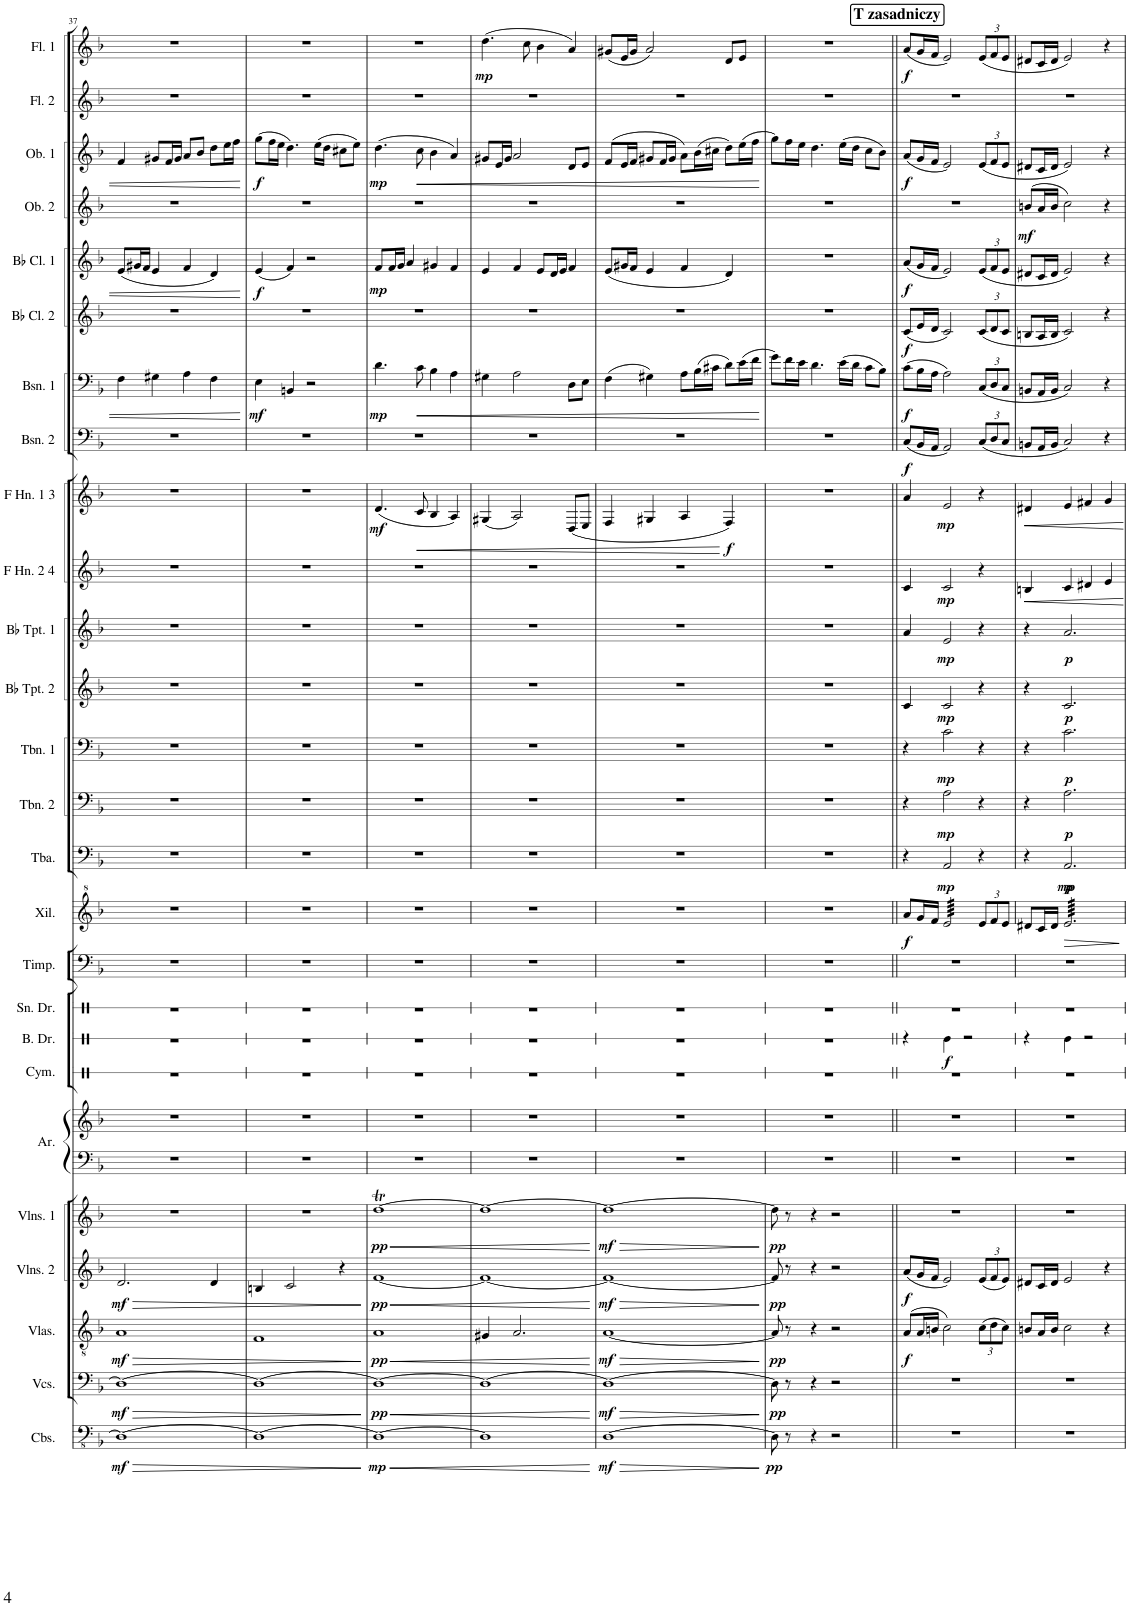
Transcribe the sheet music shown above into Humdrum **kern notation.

**kern	**dynam	**kern	**dynam	**kern	**dynam	**kern	**dynam	**kern	**dynam	**kern	**kern	**kern	**kern	**dynam	**kern	**kern	**kern	**dynam	**kern	**dynam	**kern	**dynam	**kern	**dynam	**kern	**dynam	**kern	**dynam	**kern	**dynam	**kern	**dynam	**kern	**dynam	**kern	**dynam	**kern	**dynam	**kern	**dynam	**kern	**dynam	**kern	**dynam	**kern	**kern	**dynam
*part26	*part26	*part25	*part25	*part24	*part24	*part23	*part23	*part22	*part22	*part21	*part21	*part20	*part19	*part19	*part18	*part17	*part16	*part16	*part15	*part15	*part14	*part14	*part13	*part13	*part12	*part12	*part11	*part11	*part10	*part10	*part9	*part9	*part8	*part8	*part7	*part7	*part6	*part6	*part5	*part5	*part4	*part4	*part3	*part3	*part2	*part1	*part1
*staff27	*staff27	*staff26	*staff26	*staff25	*staff25	*staff24	*staff24	*staff23	*staff23	*staff22	*staff21	*staff20	*staff19	*staff19	*staff18	*staff17	*staff16	*staff16	*staff15	*staff15	*staff14	*staff14	*staff13	*staff13	*staff12	*staff12	*staff11	*staff11	*staff10	*staff10	*staff9	*staff9	*staff8	*staff8	*staff7	*staff7	*staff6	*staff6	*staff5	*staff5	*staff4	*staff4	*staff3	*staff3	*staff2	*staff1	*staff1
*I"Contrabasses	*	*I"Violoncellos	*	*I"Violas	*	*I"Violins 2	*	*I"Violins 1	*	*I"Arpa	*	*I"Cymbal	*I"Bass Drum	*	*I"Snare Drum	*I"Timpani	*I"Xilofono	*	*I"Tuba	*	*I"Trombone 2	*	*I"Trombone 1	*	*I"Bb Trumpet 2	*	*I"Bb Trumpet 1	*	*I"F Horn 2 &amp; 4	*	*I"F Horn 1 &amp; 3	*	*I"Bassoon 2	*	*I"Bassoon 1	*	*I"Bb Clarinet 2	*	*I"Bb Clarinet 1	*	*I"Oboe 2	*	*I"Oboe 1	*	*I"Flute 2	*I"Flute 1	*
*I'Cbs.	*	*I'Vcs.	*	*I'Vlas.	*	*I'Vlns. 2	*	*I'Vlns. 1	*	*I'Ar.	*	*I'Cym.	*I'B. Dr.	*	*I'Sn. Dr.	*I'Timp.	*I'Xil.	*	*I'Tba.	*	*I'Tbn. 2	*	*I'Tbn. 1	*	*I'Bb Tpt. 2	*	*I'Bb Tpt. 1	*	*I'F Hn. 2 4	*	*I'F Hn. 1 3	*	*I'Bsn. 2	*	*I'Bsn. 1	*	*I'Bb Cl. 2	*	*I'Bb Cl. 1	*	*I'Ob. 2	*	*I'Ob. 1	*	*I'Fl. 2	*I'Fl. 1	*
!!LO:PB:g=z
*clefFv4	*	*clefF4	*	*clefGv2	*	*clefG2	*	*clefG2	*	*clefF4	*clefG2	*clefX	*clefX	*	*clefX	*clefF4	*clefG^2	*	*clefF4	*	*clefF4	*	*clefF4	*	*clefG2	*	*clefG2	*	*clefG2	*	*clefG2	*	*clefF4	*	*clefF4	*	*clefG2	*	*clefG2	*	*clefG2	*	*clefG2	*	*clefG2	*clefG2	*
*	*	*	*	*	*	*	*	*	*	*	*	*	*	*	*	*	*	*	*	*	*	*	*	*	*ITrd1c2	*	*ITrd1c2	*	*ITrd4c7	*	*ITrd4c7	*	*	*	*	*	*ITrd1c2	*	*ITrd1c2	*	*	*	*	*	*	*	*
*k[b-]	*	*k[b-]	*	*k[b-]	*	*k[b-]	*	*k[b-]	*	*k[b-]	*k[b-]	*k[]	*k[]	*	*k[]	*k[b-]	*k[b-]	*	*k[b-]	*	*k[b-]	*	*k[b-]	*	*k[b-]	*	*k[b-]	*	*k[b-]	*	*k[b-]	*	*k[b-]	*	*k[b-]	*	*k[b-]	*	*k[b-]	*	*k[b-]	*	*k[b-]	*	*k[b-]	*k[b-]	*
*M4/4	*	*M4/4	*	*M4/4	*	*M4/4	*	*M4/4	*	*M4/4	*M4/4	*M4/4	*M4/4	*	*M4/4	*M4/4	*M4/4	*	*M4/4	*	*M4/4	*	*M4/4	*	*M4/4	*	*M4/4	*	*M4/4	*	*M4/4	*	*M4/4	*	*M4/4	*	*M4/4	*	*M4/4	*	*M4/4	*	*M4/4	*	*M4/4	*M4/4	*
=37	=37	=37	=37	=37	=37	=37	=37	=37	=37	=37	=37	=37	=37	=37	=37	=37	=37	=37	=37	=37	=37	=37	=37	=37	=37	=37	=37	=37	=37	=37	=37	=37	=37	=37	=37	=37	=37	=37	=37	=37	=37	=37	=37	=37	=37	=37	=37
!	!LO:HP:b	!	!LO:HP:b	!	!LO:HP:b	!	!LO:HP:b	!	!	!	!	!	!	!	!	!	!	!	!	!	!	!	!	!	!	!	!	!	!	!	!	!	!	!	!	!	!	!	!	!	!	!	!	!	!	!	!
!	!LO:DY:n=1:b	!	!LO:DY:n=1:b	!	!LO:DY:n=1:b	!	!LO:DY:n=1:b	!	!	!	!	!	!	!	!	!	!	!	!	!	!	!	!	!	!	!	!	!	!	!	!	!	!	!	!	!	!	!	!	!	!	!	!	!	!	!	!
1DD_	> mf	1D_	> mf	1A	> mf	2.d/	> mf	1r	.	1r	1r	1r	1r	.	1r	1r	1r	.	1r	.	1r	.	1r	.	1r	.	1r	.	1r	.	1r	.	1r	.	4F\	.	1r	.	(8e/L	.	1r	.	4f/	.	1r	1r	.
.	.	.	.	.	.	.	.	.	.	.	.	.	.	.	.	.	.	.	.	.	.	.	.	.	.	.	.	.	.	.	.	.	.	.	.	.	.	.	16g#X/L	.	.	.	.	.	.	.	.
.	.	.	.	.	.	.	.	.	.	.	.	.	.	.	.	.	.	.	.	.	.	.	.	.	.	.	.	.	.	.	.	.	.	.	.	.	.	.	16f/JJ	.	.	.	.	.	.	.	.
.	.	.	.	.	.	.	.	.	.	.	.	.	.	.	.	.	.	.	.	.	.	.	.	.	.	.	.	.	.	.	.	.	.	.	4G#X\	.	.	.	4e/	.	.	.	8g#X/L	.	.	.	.
.	.	.	.	.	.	.	.	.	.	.	.	.	.	.	.	.	.	.	.	.	.	.	.	.	.	.	.	.	.	.	.	.	.	.	.	.	.	.	.	.	.	.	16f/L	.	.	.	.
.	.	.	.	.	.	.	.	.	.	.	.	.	.	.	.	.	.	.	.	.	.	.	.	.	.	.	.	.	.	.	.	.	.	.	.	.	.	.	.	.	.	.	16g#/JJ	.	.	.	.
.	.	.	.	.	.	.	.	.	.	.	.	.	.	.	.	.	.	.	.	.	.	.	.	.	.	.	.	.	.	.	.	.	.	.	4A\	.	.	.	4f/	.	.	.	8a/L	.	.	.	.
.	.	.	.	.	.	.	.	.	.	.	.	.	.	.	.	.	.	.	.	.	.	.	.	.	.	.	.	.	.	.	.	.	.	.	.	.	.	.	.	.	.	.	8b-/J	.	.	.	.
.	.	.	.	.	.	4d/	.	.	.	.	.	.	.	.	.	.	.	.	.	.	.	.	.	.	.	.	.	.	.	.	.	.	.	.	4F\	.	.	.	4d/)	.	.	.	8dd\L	.	.	.	.
.	.	.	.	.	.	.	.	.	.	.	.	.	.	.	.	.	.	.	.	.	.	.	.	.	.	.	.	.	.	.	.	.	.	.	.	.	.	.	.	.	.	.	16ee\L	.	.	.	.
.	.	.	.	.	.	.	.	.	.	.	.	.	.	.	.	.	.	.	.	.	.	.	.	.	.	.	.	.	.	.	.	.	.	.	.	.	.	.	.	.	.	.	16ff\JJ	.	.	.	.
=38	=38	=38	=38	=38	=38	=38	=38	=38	=38	=38	=38	=38	=38	=38	=38	=38	=38	=38	=38	=38	=38	=38	=38	=38	=38	=38	=38	=38	=38	=38	=38	=38	=38	=38	=38	=38	=38	=38	=38	=38	=38	=38	=38	=38	=38	=38	=38
!	!	!	!	!	!	!	!	!	!	!	!	!	!	!	!	!	!	!	!	!	!	!	!	!	!	!	!	!	!	!	!	!	!	!	!	!LO:DY:b	!	!	!	!LO:DY:b	!	!	!	!LO:DY:b	!	!	!
1DD_	.	1D_	.	1F	.	4Bn/	.	1r	.	1r	1r	1r	1r	.	1r	1r	1r	.	1r	.	1r	.	1r	.	1r	.	1r	.	1r	.	1r	.	1r	.	4E\	mf	1r	.	(4e/	f	1r	.	(8gg\L	f	1r	1r	.
.	.	.	.	.	.	.	.	.	.	.	.	.	.	.	.	.	.	.	.	.	.	.	.	.	.	.	.	.	.	.	.	.	.	.	.	.	.	.	.	.	.	.	16ff\L	.	.	.	.
.	.	.	.	.	.	.	.	.	.	.	.	.	.	.	.	.	.	.	.	.	.	.	.	.	.	.	.	.	.	.	.	.	.	.	.	.	.	.	.	.	.	.	16ee\JJ	.	.	.	.
.	.	.	.	.	.	2c/	.	.	.	.	.	.	.	.	.	.	.	.	.	.	.	.	.	.	.	.	.	.	.	.	.	.	.	.	4BBn/	.	.	.	4f/)	.	.	.	4.dd\)	.	.	.	.
.	.	.	.	.	.	.	.	.	.	.	.	.	.	.	.	.	.	.	.	.	.	.	.	.	.	.	.	.	.	.	.	.	.	.	2r	.	.	.	2r	.	.	.	.	.	.	.	.
.	.	.	.	.	.	.	.	.	.	.	.	.	.	.	.	.	.	.	.	.	.	.	.	.	.	.	.	.	.	.	.	.	.	.	.	.	.	.	.	.	.	.	(16ee\LL	.	.	.	.
.	.	.	.	.	.	.	.	.	.	.	.	.	.	.	.	.	.	.	.	.	.	.	.	.	.	.	.	.	.	.	.	.	.	.	.	.	.	.	.	.	.	.	16dd\JJ	.	.	.	.
.	.	.	.	.	.	4r	.	.	.	.	.	.	.	.	.	.	.	.	.	.	.	.	.	.	.	.	.	.	.	.	.	.	.	.	.	.	.	.	.	.	.	.	8cc#X\L	.	.	.	.
.	.	.	.	.	.	.	.	.	.	.	.	.	.	.	.	.	.	.	.	.	.	.	.	.	.	.	.	.	.	.	.	.	.	.	.	.	.	.	.	.	.	.	8ee\J)	.	.	.	.
.	]	.	]	.	]	.	]	.	.	.	.	.	.	.	.	.	.	.	.	.	.	.	.	.	.	.	.	.	.	.	.	.	.	.	.	.	.	.	.	.	.	.	.	.	.	.	.
=39	=39	=39	=39	=39	=39	=39	=39	=39	=39	=39	=39	=39	=39	=39	=39	=39	=39	=39	=39	=39	=39	=39	=39	=39	=39	=39	=39	=39	=39	=39	=39	=39	=39	=39	=39	=39	=39	=39	=39	=39	=39	=39	=39	=39	=39	=39	=39
!	!LO:HP:b	!	!LO:HP:b	!	!LO:HP:b	!	!LO:HP:b	!	!LO:HP:b	!	!	!	!	!	!	!	!	!	!	!	!	!	!	!	!	!	!	!	!	!	!	!	!	!	!	!	!	!	!	!	!	!	!	!	!	!	!
!	!LO:DY:n=1:b	!	!LO:DY:n=1:b	!	!LO:DY:n=1:b	!	!LO:DY:n=1:b	!	!LO:DY:n=1:b	!	!	!	!	!	!	!	!	!	!	!	!	!	!	!	!	!	!	!	!	!	!	!LO:DY:b	!	!	!	!LO:DY:b	!	!	!	!LO:DY:b	!	!	!	!LO:DY:b	!	!	!
1DD_	< mp	1D_	< pp	1A	< pp	[1f	< pp	[1ddT	< pp	1r	1r	1r	1r	.	1r	1r	1r	.	1r	.	1r	.	1r	.	1r	.	1r	.	1r	.	(4.d/	mf	1r	.	4.d\	mp	1r	.	8f/L	mp	1r	.	(4.dd\	mp	1r	1r	.
.	.	.	.	.	.	.	.	.	.	.	.	.	.	.	.	.	.	.	.	.	.	.	.	.	.	.	.	.	.	.	.	.	.	.	.	.	.	.	16f/L	.	.	.	.	.	.	.	.
.	.	.	.	.	.	.	.	.	.	.	.	.	.	.	.	.	.	.	.	.	.	.	.	.	.	.	.	.	.	.	.	.	.	.	.	.	.	.	16g/JJ	.	.	.	.	.	.	.	.
.	.	.	.	.	.	.	.	.	.	.	.	.	.	.	.	.	.	.	.	.	.	.	.	.	.	.	.	.	.	.	.	.	.	.	.	.	.	.	4a/	.	.	.	.	.	.	.	.
!	!	!	!	!	!	!	!	!	!	!	!	!	!	!	!	!	!	!	!	!	!	!	!	!	!	!	!	!	!	!	!	!LO:HP:b	!	!	!	!LO:HP:b	!	!	!	!	!	!	!	!LO:HP:b	!	!	!
.	.	.	.	.	.	.	.	.	.	.	.	.	.	.	.	.	.	.	.	.	.	.	.	.	.	.	.	.	.	.	8c/	<	.	.	8c\	<	.	.	.	.	.	.	8cc\	<	.	.	.
.	.	.	.	.	.	.	.	.	.	.	.	.	.	.	.	.	.	.	.	.	.	.	.	.	.	.	.	.	.	.	4B-/	.	.	.	4B-\	.	.	.	4g#X/	.	.	.	4b-\	.	.	.	.
.	.	.	.	.	.	.	.	.	.	.	.	.	.	.	.	.	.	.	.	.	.	.	.	.	.	.	.	.	.	.	4A/)	.	.	.	4A\	.	.	.	4f/	.	.	.	4a/)	.	.	.	.
=40	=40	=40	=40	=40	=40	=40	=40	=40	=40	=40	=40	=40	=40	=40	=40	=40	=40	=40	=40	=40	=40	=40	=40	=40	=40	=40	=40	=40	=40	=40	=40	=40	=40	=40	=40	=40	=40	=40	=40	=40	=40	=40	=40	=40	=40	=40	=40
!	!	!	!	!	!	!	!	!	!	!	!	!	!	!	!	!	!	!	!	!	!	!	!	!	!	!	!	!	!	!	!	!	!	!	!	!	!	!	!	!	!	!	!	!	!	!	!LO:DY:b
1DD]	.	1D_	.	4G#X/	.	1f_	.	1dd_	.	1r	1r	1r	1r	.	1r	1r	1r	.	1r	.	1r	.	1r	.	1r	.	1r	.	1r	.	(4G#X/	.	1r	.	4G#X\	.	1r	.	4e/	.	1r	.	8g#X/L	.	1r	(4.dd\	mp
.	.	.	.	.	.	.	.	.	.	.	.	.	.	.	.	.	.	.	.	.	.	.	.	.	.	.	.	.	.	.	.	.	.	.	.	.	.	.	.	.	.	.	16e/L	.	.	.	.
.	.	.	.	.	.	.	.	.	.	.	.	.	.	.	.	.	.	.	.	.	.	.	.	.	.	.	.	.	.	.	.	.	.	.	.	.	.	.	.	.	.	.	16g#/JJ	.	.	.	.
.	.	.	.	2.A/	.	.	.	.	.	.	.	.	.	.	.	.	.	.	.	.	.	.	.	.	.	.	.	.	.	.	2A/)	.	.	.	2A\	.	.	.	4f/	.	.	.	2a/	.	.	.	.
.	.	.	.	.	.	.	.	.	.	.	.	.	.	.	.	.	.	.	.	.	.	.	.	.	.	.	.	.	.	.	.	.	.	.	.	.	.	.	.	.	.	.	.	.	.	8cc\	.
.	.	.	.	.	.	.	.	.	.	.	.	.	.	.	.	.	.	.	.	.	.	.	.	.	.	.	.	.	.	.	.	.	.	.	.	.	.	.	8e/L	.	.	.	.	.	.	4b-\	.
.	.	.	.	.	.	.	.	.	.	.	.	.	.	.	.	.	.	.	.	.	.	.	.	.	.	.	.	.	.	.	.	.	.	.	.	.	.	.	16d/L	.	.	.	.	.	.	.	.
.	.	.	.	.	.	.	.	.	.	.	.	.	.	.	.	.	.	.	.	.	.	.	.	.	.	.	.	.	.	.	.	.	.	.	.	.	.	.	16e/JJ	.	.	.	.	.	.	.	.
.	.	.	.	.	.	.	.	.	.	.	.	.	.	.	.	.	.	.	.	.	.	.	.	.	.	.	.	.	.	.	(8D/L	.	.	.	8D\L	.	.	.	4f/	.	.	.	8d/L	.	.	4a/)	.
.	.	.	.	.	.	.	.	.	.	.	.	.	.	.	.	.	.	.	.	.	.	.	.	.	.	.	.	.	.	.	8E/J	.	.	.	8E\J	.	.	.	.	.	.	.	8e/J	.	.	.	.
.	[	.	[	.	[	.	[	.	[	.	.	.	.	.	.	.	.	.	.	.	.	.	.	.	.	.	.	.	.	.	.	.	.	.	.	.	.	.	.	.	.	.	.	.	.	.	.
=41	=41	=41	=41	=41	=41	=41	=41	=41	=41	=41	=41	=41	=41	=41	=41	=41	=41	=41	=41	=41	=41	=41	=41	=41	=41	=41	=41	=41	=41	=41	=41	=41	=41	=41	=41	=41	=41	=41	=41	=41	=41	=41	=41	=41	=41	=41	=41
!	!LO:HP:b	!	!LO:HP:b	!	!LO:HP:b	!	!LO:HP:b	!	!LO:HP:b	!	!	!	!	!	!	!	!	!	!	!	!	!	!	!	!	!	!	!	!	!	!	!	!	!	!	!	!	!	!	!	!	!	!	!	!	!	!
!	!LO:DY:n=1:b	!	!LO:DY:n=1:b	!	!LO:DY:n=1:b	!	!LO:DY:n=1:b	!	!LO:DY:n=1:b	!	!	!	!	!	!	!	!	!	!	!	!	!	!	!	!	!	!	!	!	!	!	!	!	!	!	!	!	!	!	!	!	!	!	!	!	!	!
[1DD	> mf	1D_	> mf	[1A	> mf	1f_	> mf	1dd_	> mf	1r	1r	1r	1r	.	1r	1r	1r	.	1r	.	1r	.	1r	.	1r	.	1r	.	1r	.	4F/	.	1r	.	(4F\	.	1r	.	(8e/L	.	1r	.	(8f/L	.	1r	(8g#X/L	.
.	.	.	.	.	.	.	.	.	.	.	.	.	.	.	.	.	.	.	.	.	.	.	.	.	.	.	.	.	.	.	.	.	.	.	.	.	.	.	16g#X/L	.	.	.	16e/L	.	.	16e/L	.
.	.	.	.	.	.	.	.	.	.	.	.	.	.	.	.	.	.	.	.	.	.	.	.	.	.	.	.	.	.	.	.	.	.	.	.	.	.	.	16f/JJ	.	.	.	16f/JJ	.	.	16g#/JJ	.
.	.	.	.	.	.	.	.	.	.	.	.	.	.	.	.	.	.	.	.	.	.	.	.	.	.	.	.	.	.	.	4G#X/	.	.	.	4G#X\)	.	.	.	4e/	.	.	.	8g#X/L	.	.	2a/)	.
.	.	.	.	.	.	.	.	.	.	.	.	.	.	.	.	.	.	.	.	.	.	.	.	.	.	.	.	.	.	.	.	.	.	.	.	.	.	.	.	.	.	.	16f/L	.	.	.	.
.	.	.	.	.	.	.	.	.	.	.	.	.	.	.	.	.	.	.	.	.	.	.	.	.	.	.	.	.	.	.	.	.	.	.	.	.	.	.	.	.	.	.	16g#/JJ	.	.	.	.
.	.	.	.	.	.	.	.	.	.	.	.	.	.	.	.	.	.	.	.	.	.	.	.	.	.	.	.	.	.	.	4A/	.	.	.	8A\L	.	.	.	4f/	.	.	.	8a\L)	.	.	.	.
.	.	.	.	.	.	.	.	.	.	.	.	.	.	.	.	.	.	.	.	.	.	.	.	.	.	.	.	.	.	.	.	.	.	.	(16B-\L	.	.	.	.	.	.	.	(16b-\L	.	.	.	.
.	.	.	.	.	.	.	.	.	.	.	.	.	.	.	.	.	.	.	.	.	.	.	.	.	.	.	.	.	.	.	.	.	.	.	16c#X\JJ	.	.	.	.	.	.	.	16cc#X\JJ	.	.	.	.
!	!	!	!	!	!	!	!	!	!	!	!	!	!	!	!	!	!	!	!	!	!	!	!	!	!	!	!	!	!	!	!	!LO:DY:n=1:b	!	!	!	!	!	!	!	!	!	!	!	!	!	!	!
.	.	.	.	.	.	.	.	.	.	.	.	.	.	.	.	.	.	.	.	.	.	.	.	.	.	.	.	.	.	.	4F/)	[ f	.	.	8d\L)	.	.	.	4d/)	.	.	.	8dd\L)	.	.	8d/L	.
.	.	.	.	.	.	.	.	.	.	.	.	.	.	.	.	.	.	.	.	.	.	.	.	.	.	.	.	.	.	.	.	.	.	.	(16e\L	.	.	.	.	.	.	.	(16ee\L	.	.	8e/J	.
.	.	.	.	.	.	.	.	.	.	.	.	.	.	.	.	.	.	.	.	.	.	.	.	.	.	.	.	.	.	.	.	.	.	.	16f\JJ	.	.	.	.	.	.	.	16ff\JJ	.	.	.	.
.	]	.	]	.	]	.	]	.	]	.	.	.	.	.	.	.	.	.	.	.	.	.	.	.	.	.	.	.	.	.	.	.	.	.	.	[	.	.	.	.	.	.	.	[	.	.	.
=42	=42	=42	=42	=42	=42	=42	=42	=42	=42	=42	=42	=42	=42	=42	=42	=42	=42	=42	=42	=42	=42	=42	=42	=42	=42	=42	=42	=42	=42	=42	=42	=42	=42	=42	=42	=42	=42	=42	=42	=42	=42	=42	=42	=42	=42	=42	=42
!	!LO:DY:b	!	!LO:DY:b	!	!LO:DY:b	!	!LO:DY:b	!	!LO:DY:b	!	!	!	!	!	!	!	!	!	!	!	!	!	!	!	!	!	!	!	!	!	!	!	!	!	!	!	!	!	!	!	!	!	!	!	!	!	!
8DD\]	pp	8D\]	pp	8A/]	pp	8f/]	pp	8dd\]	pp	1r	1r	1r	1r	.	1r	1r	1r	.	1r	.	1r	.	1r	.	1r	.	1r	.	1r	.	1r	.	1r	.	8g\L)	.	1r	.	1r	.	1r	.	8gg\L)	.	1r	1r	.
8r	.	8r	.	8r	.	8r	.	8r	.	.	.	.	.	.	.	.	.	.	.	.	.	.	.	.	.	.	.	.	.	.	.	.	.	.	16f\L	.	.	.	.	.	.	.	16ff\L	.	.	.	.
.	.	.	.	.	.	.	.	.	.	.	.	.	.	.	.	.	.	.	.	.	.	.	.	.	.	.	.	.	.	.	.	.	.	.	16e\JJ	.	.	.	.	.	.	.	16ee\JJ	.	.	.	.
4r	.	4r	.	4r	.	4r	.	4r	.	.	.	.	.	.	.	.	.	.	.	.	.	.	.	.	.	.	.	.	.	.	.	.	.	.	4.d\	.	.	.	.	.	.	.	4.dd\	.	.	.	.
2r	.	2r	.	2r	.	2r	.	2r	.	.	.	.	.	.	.	.	.	.	.	.	.	.	.	.	.	.	.	.	.	.	.	.	.	.	.	.	.	.	.	.	.	.	.	.	.	.	.
.	.	.	.	.	.	.	.	.	.	.	.	.	.	.	.	.	.	.	.	.	.	.	.	.	.	.	.	.	.	.	.	.	.	.	(16e\LL	.	.	.	.	.	.	.	(16ee\LL	.	.	.	.
.	.	.	.	.	.	.	.	.	.	.	.	.	.	.	.	.	.	.	.	.	.	.	.	.	.	.	.	.	.	.	.	.	.	.	16d\JJ	.	.	.	.	.	.	.	16dd\JJ	.	.	.	.
.	.	.	.	.	.	.	.	.	.	.	.	.	.	.	.	.	.	.	.	.	.	.	.	.	.	.	.	.	.	.	.	.	.	.	8c\L	.	.	.	.	.	.	.	8cc\L	.	.	.	.
.	.	.	.	.	.	.	.	.	.	.	.	.	.	.	.	.	.	.	.	.	.	.	.	.	.	.	.	.	.	.	.	.	.	.	8B-\J)	.	.	.	.	.	.	.	8b-\J)	.	.	.	.
!!LO:REH:place=s1:a:B:cj:fs=14:t=T zasadniczy
=43||	=43||	=43||	=43||	=43||	=43||	=43||	=43||	=43||	=43||	=43||	=43||	=43||	=43||	=43||	=43||	=43||	=43||	=43||	=43||	=43||	=43||	=43||	=43||	=43||	=43||	=43||	=43||	=43||	=43||	=43||	=43||	=43||	=43||	=43||	=43||	=43||	=43||	=43||	=43||	=43||	=43||	=43||	=43||	=43||	=43||	=43||	=43||
!	!	!	!	!	!LO:DY:b	!	!LO:DY:b	!	!	!	!	!	!	!	!	!	!	!LO:DY:b	!	!	!	!	!	!	!	!	!	!	!	!	!	!	!	!LO:DY:b	!	!LO:DY:b	!	!LO:DY:b	!	!LO:DY:b	!	!	!	!LO:DY:b	!	!	!LO:DY:b
1r	.	1r	.	(8A/L	f	(8a/L	f	1r	.	1r	1r	1r	4r	.	1r	1r	8aa/L	f	4r	.	4r	.	4r	.	4c/	.	4a/	.	4c/	.	4a/	.	(8C/L	f	(8c\L	f	(8c/L	f	(8a/L	f	1r	.	(8a/L	f	1r	(8a/L	f
.	.	.	.	16A/L	.	16g/L	.	.	.	.	.	.	.	.	.	.	16gg/L	.	.	.	.	.	.	.	.	.	.	.	.	.	.	.	16BB-/L	.	16B-\L	.	16e/L	.	16g/L	.	.	.	16g/L	.	.	16g/L	.
.	.	.	.	16Bn/JJ	.	16f/JJ	.	.	.	.	.	.	.	.	.	.	16ff/JJ	.	.	.	.	.	.	.	.	.	.	.	.	.	.	.	16AA/JJ	.	16A\JJ	.	16d/JJ	.	16f/JJ	.	.	.	16f/JJ	.	.	16f/JJ	.
!	!	!	!	!	!	!	!	!	!	!	!	!	!	!LO:DY:b	!	!	!	!	!	!LO:DY:b	!	!LO:DY:b	!	!LO:DY:b	!	!LO:DY:b	!	!LO:DY:b	!	!LO:DY:b	!	!LO:DY:b	!	!	!	!	!	!	!	!	!	!	!	!	!	!	!
*	*	*	*	*	*	*	*	*	*	*	*	*	*	*	*	*	*tremolo	*	*	*	*	*	*	*	*	*	*	*	*	*	*	*	*	*	*	*	*	*	*	*	*	*	*	*	*	*	*
.	.	.	.	2c\)	.	2e/)	.	.	.	.	.	.	4Re\	f	.	.	64ee/LLLL	.	2AA/	mp	2A\	mp	2c\	mp	2c/	mp	2e/	mp	2c/	mp	2e/	mp	2AA/)	.	2A\)	.	2c/)	.	2e/)	.	.	.	2e/)	.	.	2e/)	.
.	.	.	.	.	.	.	.	.	.	.	.	.	.	.	.	.	64ee/	.	.	.	.	.	.	.	.	.	.	.	.	.	.	.	.	.	.	.	.	.	.	.	.	.	.	.	.	.	.
.	.	.	.	.	.	.	.	.	.	.	.	.	.	.	.	.	64ee/	.	.	.	.	.	.	.	.	.	.	.	.	.	.	.	.	.	.	.	.	.	.	.	.	.	.	.	.	.	.
.	.	.	.	.	.	.	.	.	.	.	.	.	.	.	.	.	64ee/	.	.	.	.	.	.	.	.	.	.	.	.	.	.	.	.	.	.	.	.	.	.	.	.	.	.	.	.	.	.
.	.	.	.	.	.	.	.	.	.	.	.	.	.	.	.	.	64ee/	.	.	.	.	.	.	.	.	.	.	.	.	.	.	.	.	.	.	.	.	.	.	.	.	.	.	.	.	.	.
.	.	.	.	.	.	.	.	.	.	.	.	.	.	.	.	.	64ee/	.	.	.	.	.	.	.	.	.	.	.	.	.	.	.	.	.	.	.	.	.	.	.	.	.	.	.	.	.	.
.	.	.	.	.	.	.	.	.	.	.	.	.	.	.	.	.	64ee/	.	.	.	.	.	.	.	.	.	.	.	.	.	.	.	.	.	.	.	.	.	.	.	.	.	.	.	.	.	.
.	.	.	.	.	.	.	.	.	.	.	.	.	.	.	.	.	64ee/	.	.	.	.	.	.	.	.	.	.	.	.	.	.	.	.	.	.	.	.	.	.	.	.	.	.	.	.	.	.
.	.	.	.	.	.	.	.	.	.	.	.	.	.	.	.	.	64ee/	.	.	.	.	.	.	.	.	.	.	.	.	.	.	.	.	.	.	.	.	.	.	.	.	.	.	.	.	.	.
.	.	.	.	.	.	.	.	.	.	.	.	.	.	.	.	.	64ee/	.	.	.	.	.	.	.	.	.	.	.	.	.	.	.	.	.	.	.	.	.	.	.	.	.	.	.	.	.	.
.	.	.	.	.	.	.	.	.	.	.	.	.	.	.	.	.	64ee/	.	.	.	.	.	.	.	.	.	.	.	.	.	.	.	.	.	.	.	.	.	.	.	.	.	.	.	.	.	.
.	.	.	.	.	.	.	.	.	.	.	.	.	.	.	.	.	64ee/	.	.	.	.	.	.	.	.	.	.	.	.	.	.	.	.	.	.	.	.	.	.	.	.	.	.	.	.	.	.
.	.	.	.	.	.	.	.	.	.	.	.	.	.	.	.	.	64ee/	.	.	.	.	.	.	.	.	.	.	.	.	.	.	.	.	.	.	.	.	.	.	.	.	.	.	.	.	.	.
.	.	.	.	.	.	.	.	.	.	.	.	.	.	.	.	.	64ee/	.	.	.	.	.	.	.	.	.	.	.	.	.	.	.	.	.	.	.	.	.	.	.	.	.	.	.	.	.	.
.	.	.	.	.	.	.	.	.	.	.	.	.	.	.	.	.	64ee/	.	.	.	.	.	.	.	.	.	.	.	.	.	.	.	.	.	.	.	.	.	.	.	.	.	.	.	.	.	.
.	.	.	.	.	.	.	.	.	.	.	.	.	.	.	.	.	64ee/	.	.	.	.	.	.	.	.	.	.	.	.	.	.	.	.	.	.	.	.	.	.	.	.	.	.	.	.	.	.
.	.	.	.	.	.	.	.	.	.	.	.	.	2r	.	.	.	64ee/	.	.	.	.	.	.	.	.	.	.	.	.	.	.	.	.	.	.	.	.	.	.	.	.	.	.	.	.	.	.
.	.	.	.	.	.	.	.	.	.	.	.	.	.	.	.	.	64ee/	.	.	.	.	.	.	.	.	.	.	.	.	.	.	.	.	.	.	.	.	.	.	.	.	.	.	.	.	.	.
.	.	.	.	.	.	.	.	.	.	.	.	.	.	.	.	.	64ee/	.	.	.	.	.	.	.	.	.	.	.	.	.	.	.	.	.	.	.	.	.	.	.	.	.	.	.	.	.	.
.	.	.	.	.	.	.	.	.	.	.	.	.	.	.	.	.	64ee/	.	.	.	.	.	.	.	.	.	.	.	.	.	.	.	.	.	.	.	.	.	.	.	.	.	.	.	.	.	.
.	.	.	.	.	.	.	.	.	.	.	.	.	.	.	.	.	64ee/	.	.	.	.	.	.	.	.	.	.	.	.	.	.	.	.	.	.	.	.	.	.	.	.	.	.	.	.	.	.
.	.	.	.	.	.	.	.	.	.	.	.	.	.	.	.	.	64ee/	.	.	.	.	.	.	.	.	.	.	.	.	.	.	.	.	.	.	.	.	.	.	.	.	.	.	.	.	.	.
.	.	.	.	.	.	.	.	.	.	.	.	.	.	.	.	.	64ee/	.	.	.	.	.	.	.	.	.	.	.	.	.	.	.	.	.	.	.	.	.	.	.	.	.	.	.	.	.	.
.	.	.	.	.	.	.	.	.	.	.	.	.	.	.	.	.	64ee/	.	.	.	.	.	.	.	.	.	.	.	.	.	.	.	.	.	.	.	.	.	.	.	.	.	.	.	.	.	.
.	.	.	.	.	.	.	.	.	.	.	.	.	.	.	.	.	64ee/	.	.	.	.	.	.	.	.	.	.	.	.	.	.	.	.	.	.	.	.	.	.	.	.	.	.	.	.	.	.
.	.	.	.	.	.	.	.	.	.	.	.	.	.	.	.	.	64ee/	.	.	.	.	.	.	.	.	.	.	.	.	.	.	.	.	.	.	.	.	.	.	.	.	.	.	.	.	.	.
.	.	.	.	.	.	.	.	.	.	.	.	.	.	.	.	.	64ee/	.	.	.	.	.	.	.	.	.	.	.	.	.	.	.	.	.	.	.	.	.	.	.	.	.	.	.	.	.	.
.	.	.	.	.	.	.	.	.	.	.	.	.	.	.	.	.	64ee/	.	.	.	.	.	.	.	.	.	.	.	.	.	.	.	.	.	.	.	.	.	.	.	.	.	.	.	.	.	.
.	.	.	.	.	.	.	.	.	.	.	.	.	.	.	.	.	64ee/	.	.	.	.	.	.	.	.	.	.	.	.	.	.	.	.	.	.	.	.	.	.	.	.	.	.	.	.	.	.
.	.	.	.	.	.	.	.	.	.	.	.	.	.	.	.	.	64ee/	.	.	.	.	.	.	.	.	.	.	.	.	.	.	.	.	.	.	.	.	.	.	.	.	.	.	.	.	.	.
.	.	.	.	.	.	.	.	.	.	.	.	.	.	.	.	.	64ee/	.	.	.	.	.	.	.	.	.	.	.	.	.	.	.	.	.	.	.	.	.	.	.	.	.	.	.	.	.	.
.	.	.	.	.	.	.	.	.	.	.	.	.	.	.	.	.	64ee/JJJJ	.	.	.	.	.	.	.	.	.	.	.	.	.	.	.	.	.	.	.	.	.	.	.	.	.	.	.	.	.	.
*	*	*	*	*	*	*	*	*	*	*	*	*	*	*	*	*	*Xtremolo	*	*	*	*	*	*	*	*	*	*	*	*	*	*	*	*	*	*	*	*	*	*	*	*	*	*	*	*	*	*
*	*	*	*	*Xbrackettup	*	*Xbrackettup	*	*	*	*	*	*	*	*	*	*	*Xbrackettup	*	*	*	*	*	*	*	*	*	*	*	*	*	*	*	*Xbrackettup	*	*Xbrackettup	*	*Xbrackettup	*	*Xbrackettup	*	*	*	*Xbrackettup	*	*	*Xbrackettup	*
.	.	.	.	(12c\L	.	(12e/L	.	.	.	.	.	.	.	.	.	.	12ee/L	.	4r	.	4r	.	4r	.	4r	.	4r	.	4r	.	4r	.	(12C/L	.	(12C/L	.	(12c/L	.	(12e/L	.	.	.	(12e/L	.	.	(12e/L	.
.	.	.	.	12d\	.	12f/	.	.	.	.	.	.	.	.	.	.	12ff/	.	.	.	.	.	.	.	.	.	.	.	.	.	.	.	12D/	.	12D/	.	12d/	.	12f/	.	.	.	12f/	.	.	12f/	.
.	.	.	.	12c\J)	.	12e/J)	.	.	.	.	.	.	.	.	.	.	12ee/J	.	.	.	.	.	.	.	.	.	.	.	.	.	.	.	12C/J	.	12C/J	.	12c/J	.	12e/J	.	.	.	12e/J	.	.	12e/J	.
=44	=44	=44	=44	=44	=44	=44	=44	=44	=44	=44	=44	=44	=44	=44	=44	=44	=44	=44	=44	=44	=44	=44	=44	=44	=44	=44	=44	=44	=44	=44	=44	=44	=44	=44	=44	=44	=44	=44	=44	=44	=44	=44	=44	=44	=44	=44	=44
!	!	!	!	!	!	!	!	!	!	!	!	!	!	!	!	!	!	!	!	!	!	!	!	!	!	!	!	!	!	!	!	!	!	!	!	!	!	!	!	!	!	!LO:DY:b	!	!	!	!	!
1r	.	1r	.	8Bn/L	.	8d#X/L	.	1r	.	1r	1r	1r	4r	.	1r	1r	8dd#X/L	.	4r	.	4r	.	4r	.	4r	.	4r	.	4Bn/	.	4d#X/	.	8BBn/L	.	8BBn/L	.	8Bn/L	.	8d#X/L	.	(8bn/L	mf	8d#X/L	.	1r	8d#X/L	.
.	.	.	.	16A/L	.	16c/L	.	.	.	.	.	.	.	.	.	.	16cc/L	.	.	.	.	.	.	.	.	.	.	.	.	.	.	.	16AA/L	.	16AA/L	.	16A/L	.	16c/L	.	16a/L	.	16c/L	.	.	16c/L	.
.	.	.	.	16B/JJ	.	16d#/JJ	.	.	.	.	.	.	.	.	.	.	16dd#/JJ	.	.	.	.	.	.	.	.	.	.	.	.	.	.	.	16BB/JJ	.	16BB/JJ	.	16B/JJ	.	16d#/JJ	.	16b/JJ	.	16d#/JJ	.	.	16d#/JJ	.
!	!	!	!	!	!	!	!	!	!	!	!	!	!	!	!	!	!	!LO:HP:b	!	!LO:DY:b	!	!	!	!	!	!	!	!	!	!	!	!	!	!	!	!	!	!	!	!	!	!	!	!	!	!	!
!	!	!	!	!	!	!	!	!	!	!	!	!	!	!	!	!	!	!	!	!LO:DY:n=1:b	!	!LO:DY:b	!	!LO:DY:b	!	!LO:DY:b	!	!LO:DY:b	!	!	!	!	!	!	!	!	!	!	!	!	!	!	!	!	!	!	!
*	*	*	*	*	*	*	*	*	*	*	*	*	*	*	*	*	*tremolo	*	*	*	*	*	*	*	*	*	*	*	*	*	*	*	*	*	*	*	*	*	*	*	*	*	*	*	*	*	*
.	.	.	.	2c\	.	2e/	.	.	.	.	.	.	4Re\	.	.	.	64ee/LLLL	>	2.AA/	mp p	2.A\	p	2.c\	p	2.c/	p	2.a/	p	4c/	.	4e/	.	2C/)	.	2C/)	.	2c/)	.	2e/)	.	2cc\)	.	2e/)	.	.	2e/)	.
.	.	.	.	.	.	.	.	.	.	.	.	.	.	.	.	.	64ee/	.	.	.	.	.	.	.	.	.	.	.	.	.	.	.	.	.	.	.	.	.	.	.	.	.	.	.	.	.	.
.	.	.	.	.	.	.	.	.	.	.	.	.	.	.	.	.	64ee/	.	.	.	.	.	.	.	.	.	.	.	.	.	.	.	.	.	.	.	.	.	.	.	.	.	.	.	.	.	.
.	.	.	.	.	.	.	.	.	.	.	.	.	.	.	.	.	64ee/	.	.	.	.	.	.	.	.	.	.	.	.	.	.	.	.	.	.	.	.	.	.	.	.	.	.	.	.	.	.
.	.	.	.	.	.	.	.	.	.	.	.	.	.	.	.	.	64ee/	.	.	.	.	.	.	.	.	.	.	.	.	.	.	.	.	.	.	.	.	.	.	.	.	.	.	.	.	.	.
.	.	.	.	.	.	.	.	.	.	.	.	.	.	.	.	.	64ee/	.	.	.	.	.	.	.	.	.	.	.	.	.	.	.	.	.	.	.	.	.	.	.	.	.	.	.	.	.	.
.	.	.	.	.	.	.	.	.	.	.	.	.	.	.	.	.	64ee/	.	.	.	.	.	.	.	.	.	.	.	.	.	.	.	.	.	.	.	.	.	.	.	.	.	.	.	.	.	.
.	.	.	.	.	.	.	.	.	.	.	.	.	.	.	.	.	64ee/	.	.	.	.	.	.	.	.	.	.	.	.	.	.	.	.	.	.	.	.	.	.	.	.	.	.	.	.	.	.
.	.	.	.	.	.	.	.	.	.	.	.	.	.	.	.	.	64ee/	.	.	.	.	.	.	.	.	.	.	.	.	.	.	.	.	.	.	.	.	.	.	.	.	.	.	.	.	.	.
.	.	.	.	.	.	.	.	.	.	.	.	.	.	.	.	.	64ee/	.	.	.	.	.	.	.	.	.	.	.	.	.	.	.	.	.	.	.	.	.	.	.	.	.	.	.	.	.	.
.	.	.	.	.	.	.	.	.	.	.	.	.	.	.	.	.	64ee/	.	.	.	.	.	.	.	.	.	.	.	.	.	.	.	.	.	.	.	.	.	.	.	.	.	.	.	.	.	.
.	.	.	.	.	.	.	.	.	.	.	.	.	.	.	.	.	64ee/	.	.	.	.	.	.	.	.	.	.	.	.	.	.	.	.	.	.	.	.	.	.	.	.	.	.	.	.	.	.
.	.	.	.	.	.	.	.	.	.	.	.	.	.	.	.	.	64ee/	.	.	.	.	.	.	.	.	.	.	.	.	.	.	.	.	.	.	.	.	.	.	.	.	.	.	.	.	.	.
.	.	.	.	.	.	.	.	.	.	.	.	.	.	.	.	.	64ee/	.	.	.	.	.	.	.	.	.	.	.	.	.	.	.	.	.	.	.	.	.	.	.	.	.	.	.	.	.	.
.	.	.	.	.	.	.	.	.	.	.	.	.	.	.	.	.	64ee/	.	.	.	.	.	.	.	.	.	.	.	.	.	.	.	.	.	.	.	.	.	.	.	.	.	.	.	.	.	.
.	.	.	.	.	.	.	.	.	.	.	.	.	.	.	.	.	64ee/	.	.	.	.	.	.	.	.	.	.	.	.	.	.	.	.	.	.	.	.	.	.	.	.	.	.	.	.	.	.
.	.	.	.	.	.	.	.	.	.	.	.	.	2r	.	.	.	64ee/	.	.	.	.	.	.	.	.	.	.	.	4d#X/	.	4f#X/	.	.	.	.	.	.	.	.	.	.	.	.	.	.	.	.
.	.	.	.	.	.	.	.	.	.	.	.	.	.	.	.	.	64ee/	.	.	.	.	.	.	.	.	.	.	.	.	.	.	.	.	.	.	.	.	.	.	.	.	.	.	.	.	.	.
.	.	.	.	.	.	.	.	.	.	.	.	.	.	.	.	.	64ee/	.	.	.	.	.	.	.	.	.	.	.	.	.	.	.	.	.	.	.	.	.	.	.	.	.	.	.	.	.	.
.	.	.	.	.	.	.	.	.	.	.	.	.	.	.	.	.	64ee/	.	.	.	.	.	.	.	.	.	.	.	.	.	.	.	.	.	.	.	.	.	.	.	.	.	.	.	.	.	.
.	.	.	.	.	.	.	.	.	.	.	.	.	.	.	.	.	64ee/	.	.	.	.	.	.	.	.	.	.	.	.	.	.	.	.	.	.	.	.	.	.	.	.	.	.	.	.	.	.
.	.	.	.	.	.	.	.	.	.	.	.	.	.	.	.	.	64ee/	.	.	.	.	.	.	.	.	.	.	.	.	.	.	.	.	.	.	.	.	.	.	.	.	.	.	.	.	.	.
.	.	.	.	.	.	.	.	.	.	.	.	.	.	.	.	.	64ee/	.	.	.	.	.	.	.	.	.	.	.	.	.	.	.	.	.	.	.	.	.	.	.	.	.	.	.	.	.	.
.	.	.	.	.	.	.	.	.	.	.	.	.	.	.	.	.	64ee/	.	.	.	.	.	.	.	.	.	.	.	.	.	.	.	.	.	.	.	.	.	.	.	.	.	.	.	.	.	.
.	.	.	.	.	.	.	.	.	.	.	.	.	.	.	.	.	64ee/	.	.	.	.	.	.	.	.	.	.	.	.	.	.	.	.	.	.	.	.	.	.	.	.	.	.	.	.	.	.
.	.	.	.	.	.	.	.	.	.	.	.	.	.	.	.	.	64ee/	.	.	.	.	.	.	.	.	.	.	.	.	.	.	.	.	.	.	.	.	.	.	.	.	.	.	.	.	.	.
.	.	.	.	.	.	.	.	.	.	.	.	.	.	.	.	.	64ee/	.	.	.	.	.	.	.	.	.	.	.	.	.	.	.	.	.	.	.	.	.	.	.	.	.	.	.	.	.	.
.	.	.	.	.	.	.	.	.	.	.	.	.	.	.	.	.	64ee/	.	.	.	.	.	.	.	.	.	.	.	.	.	.	.	.	.	.	.	.	.	.	.	.	.	.	.	.	.	.
.	.	.	.	.	.	.	.	.	.	.	.	.	.	.	.	.	64ee/	.	.	.	.	.	.	.	.	.	.	.	.	.	.	.	.	.	.	.	.	.	.	.	.	.	.	.	.	.	.
.	.	.	.	.	.	.	.	.	.	.	.	.	.	.	.	.	64ee/	.	.	.	.	.	.	.	.	.	.	.	.	.	.	.	.	.	.	.	.	.	.	.	.	.	.	.	.	.	.
.	.	.	.	.	.	.	.	.	.	.	.	.	.	.	.	.	64ee/	.	.	.	.	.	.	.	.	.	.	.	.	.	.	.	.	.	.	.	.	.	.	.	.	.	.	.	.	.	.
.	.	.	.	.	.	.	.	.	.	.	.	.	.	.	.	.	64ee/	.	.	.	.	.	.	.	.	.	.	.	.	.	.	.	.	.	.	.	.	.	.	.	.	.	.	.	.	.	.
.	.	.	.	4r	.	4r	.	.	.	.	.	.	.	.	.	.	64ee/	.	.	.	.	.	.	.	.	.	.	.	4e/	.	4g/	.	4r	.	4r	.	4r	.	4r	.	4r	.	4r	.	.	4r	.
.	.	.	.	.	.	.	.	.	.	.	.	.	.	.	.	.	64ee/	.	.	.	.	.	.	.	.	.	.	.	.	.	.	.	.	.	.	.	.	.	.	.	.	.	.	.	.	.	.
.	.	.	.	.	.	.	.	.	.	.	.	.	.	.	.	.	64ee/	.	.	.	.	.	.	.	.	.	.	.	.	.	.	.	.	.	.	.	.	.	.	.	.	.	.	.	.	.	.
.	.	.	.	.	.	.	.	.	.	.	.	.	.	.	.	.	64ee/	.	.	.	.	.	.	.	.	.	.	.	.	.	.	.	.	.	.	.	.	.	.	.	.	.	.	.	.	.	.
.	.	.	.	.	.	.	.	.	.	.	.	.	.	.	.	.	64ee/	.	.	.	.	.	.	.	.	.	.	.	.	.	.	.	.	.	.	.	.	.	.	.	.	.	.	.	.	.	.
.	.	.	.	.	.	.	.	.	.	.	.	.	.	.	.	.	64ee/	.	.	.	.	.	.	.	.	.	.	.	.	.	.	.	.	.	.	.	.	.	.	.	.	.	.	.	.	.	.
.	.	.	.	.	.	.	.	.	.	.	.	.	.	.	.	.	64ee/	.	.	.	.	.	.	.	.	.	.	.	.	.	.	.	.	.	.	.	.	.	.	.	.	.	.	.	.	.	.
.	.	.	.	.	.	.	.	.	.	.	.	.	.	.	.	.	64ee/	.	.	.	.	.	.	.	.	.	.	.	.	.	.	.	.	.	.	.	.	.	.	.	.	.	.	.	.	.	.
.	.	.	.	.	.	.	.	.	.	.	.	.	.	.	.	.	64ee/	.	.	.	.	.	.	.	.	.	.	.	.	.	.	.	.	.	.	.	.	.	.	.	.	.	.	.	.	.	.
.	.	.	.	.	.	.	.	.	.	.	.	.	.	.	.	.	64ee/	.	.	.	.	.	.	.	.	.	.	.	.	.	.	.	.	.	.	.	.	.	.	.	.	.	.	.	.	.	.
.	.	.	.	.	.	.	.	.	.	.	.	.	.	.	.	.	64ee/	.	.	.	.	.	.	.	.	.	.	.	.	.	.	.	.	.	.	.	.	.	.	.	.	.	.	.	.	.	.
.	.	.	.	.	.	.	.	.	.	.	.	.	.	.	.	.	64ee/	.	.	.	.	.	.	.	.	.	.	.	.	.	.	.	.	.	.	.	.	.	.	.	.	.	.	.	.	.	.
.	.	.	.	.	.	.	.	.	.	.	.	.	.	.	.	.	64ee/	.	.	.	.	.	.	.	.	.	.	.	.	.	.	.	.	.	.	.	.	.	.	.	.	.	.	.	.	.	.
.	.	.	.	.	.	.	.	.	.	.	.	.	.	.	.	.	64ee/	.	.	.	.	.	.	.	.	.	.	.	.	.	.	.	.	.	.	.	.	.	.	.	.	.	.	.	.	.	.
.	.	.	.	.	.	.	.	.	.	.	.	.	.	.	.	.	64ee/	.	.	.	.	.	.	.	.	.	.	.	.	.	.	.	.	.	.	.	.	.	.	.	.	.	.	.	.	.	.
.	.	.	.	.	.	.	.	.	.	.	.	.	.	.	.	.	64ee/JJJJ	.	.	.	.	.	.	.	.	.	.	.	.	.	.	.	.	.	.	.	.	.	.	.	.	.	.	.	.	.	.
*	*	*	*	*	*	*	*	*	*	*	*	*	*	*	*	*	*Xtremolo	*	*	*	*	*	*	*	*	*	*	*	*	*	*	*	*	*	*	*	*	*	*	*	*	*	*	*	*	*	*
.	.	.	.	.	.	.	.	.	.	.	.	.	.	.	.	.	.	]	.	.	.	.	.	.	.	.	.	.	.	.	.	.	.	.	.	.	.	.	.	.	.	.	.	.	.	.	.
=	=	=	=	=	=	=	=	=	=	=	=	=	=	=	=	=	=	=	=	=	=	=	=	=	=	=	=	=	=	=	=	=	=	=	=	=	=	=	=	=	=	=	=	=	=	=	=
*-	*-	*-	*-	*-	*-	*-	*-	*-	*-	*-	*-	*-	*-	*-	*-	*-	*-	*-	*-	*-	*-	*-	*-	*-	*-	*-	*-	*-	*-	*-	*-	*-	*-	*-	*-	*-	*-	*-	*-	*-	*-	*-	*-	*-	*-	*-	*-
